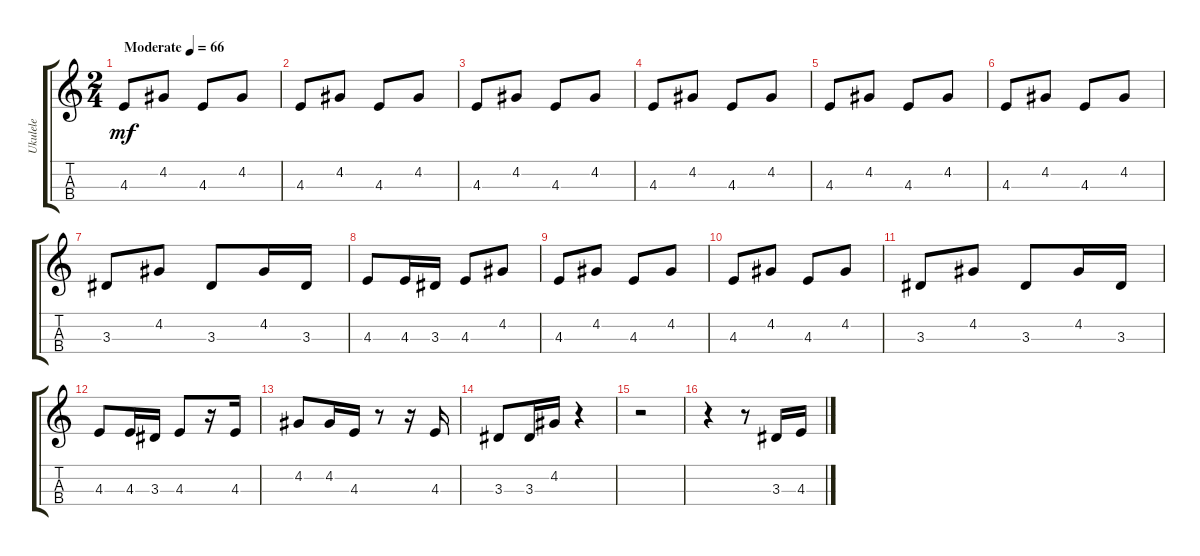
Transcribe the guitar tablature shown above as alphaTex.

\track ("Ukulele" "Ukulele") {instrument shamisen}
\staff {score tabs}
\tuning (A4 E4 C4 G4) {hide}
\ts (2 4)
\tempo (66 "Moderate")
\clef g2
\ks c
4.3.8{dy mf instrument shamisen} 4.2.8 4.3.8 4.2.8 |
4.3.8 4.2.8 4.3.8 4.2.8 |
4.3.8 4.2.8 4.3.8 4.2.8 |
4.3.8 4.2.8 4.3.8 4.2.8 |
4.3.8 4.2.8 4.3.8 4.2.8 |
4.3.8 4.2.8 4.3.8 4.2.8 |
3.3.8 4.2.8 3.3.8 4.2.16 3.3.16 |
4.3.8 4.3.16 3.3.16 4.3.8 4.2.8 |
4.3.8 4.2.8 4.3.8 4.2.8 |
4.3.8 4.2.8 4.3.8 4.2.8 |
3.3.8 4.2.8 3.3.8 4.2.16 3.3.16 |
4.3.8 4.3.16 3.3.16 4.3.8 r.16 4.3.16 |
4.2.8 4.2.16 4.3.16 r.8 r.16 4.3.16 |
3.3.8 3.3.16 4.2.16 r.4 |
r.2 |
r.4 r.8 3.3.16 4.3.16
